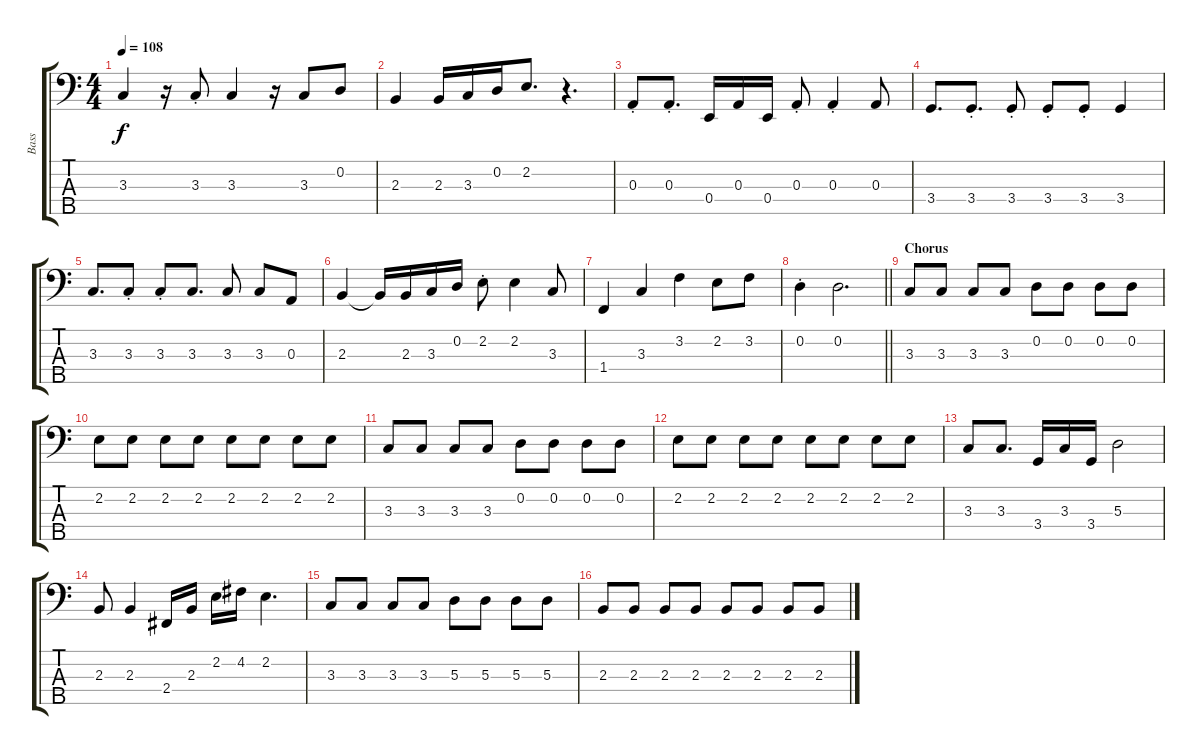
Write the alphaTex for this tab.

\track ("Bass" "Bass") {instrument electricbassfinger}
\staff {score tabs}
\tuning (G2 D2 A1 E1 B0) {hide}
\ts (4 4)
\tempo 108
\clef f4
\ks c
3.3.4{dy f} r.16 3.3{st}.8 3.3.4 r.16 3.3.8 0.2.8 |
2.3.4 2.3.16 3.3.16 0.2.16 2.2.8{d} r.4{d} |
0.3{st}.8 0.3{st}.8{d} 0.4.16 0.3.16 0.4.16 0.3{st}.8 0.3{st}.4 0.3.8 |
3.4.8{d} 3.4{st}.8{d} 3.4{st}.8 3.4{st}.8 3.4{st}.8 3.4.4 |
3.3.8{d} 3.3{st}.8 3.3{st}.8 3.3.8{d} 3.3.8 3.3.8 0.3.8 |
2.3.4 2.3{t}.16 2.3.16 3.3.16 0.2.16 2.2{st}.8 2.2.4 3.3.8 |
1.4.4 3.3.4 3.2.4 2.2.8 3.2.8 |
\barLineRight lightlight
0.2{st}.4 0.2.2{d} |
\section ("" "Chorus")
3.3.8 3.3.8 3.3.8 3.3.8 0.2.8 0.2.8 0.2.8 0.2.8 |
2.2.8 2.2.8 2.2.8 2.2.8 2.2.8 2.2.8 2.2.8 2.2.8 |
3.3.8 3.3.8 3.3.8 3.3.8 0.2.8 0.2.8 0.2.8 0.2.8 |
2.2.8 2.2.8 2.2.8 2.2.8 2.2.8 2.2.8 2.2.8 2.2.8 |
3.3.8 3.3.8{d} 3.4.16 3.3.16 3.4.16 5.3.2 |
2.3.8 2.3.4 2.4.16 2.3.16 2.2.16 4.2.16 2.2.4{d} |
3.3.8 3.3.8 3.3.8 3.3.8 5.3.8 5.3.8 5.3.8 5.3.8 |
2.3.8 2.3.8 2.3.8 2.3.8 2.3.8 2.3.8 2.3.8 2.3.8
